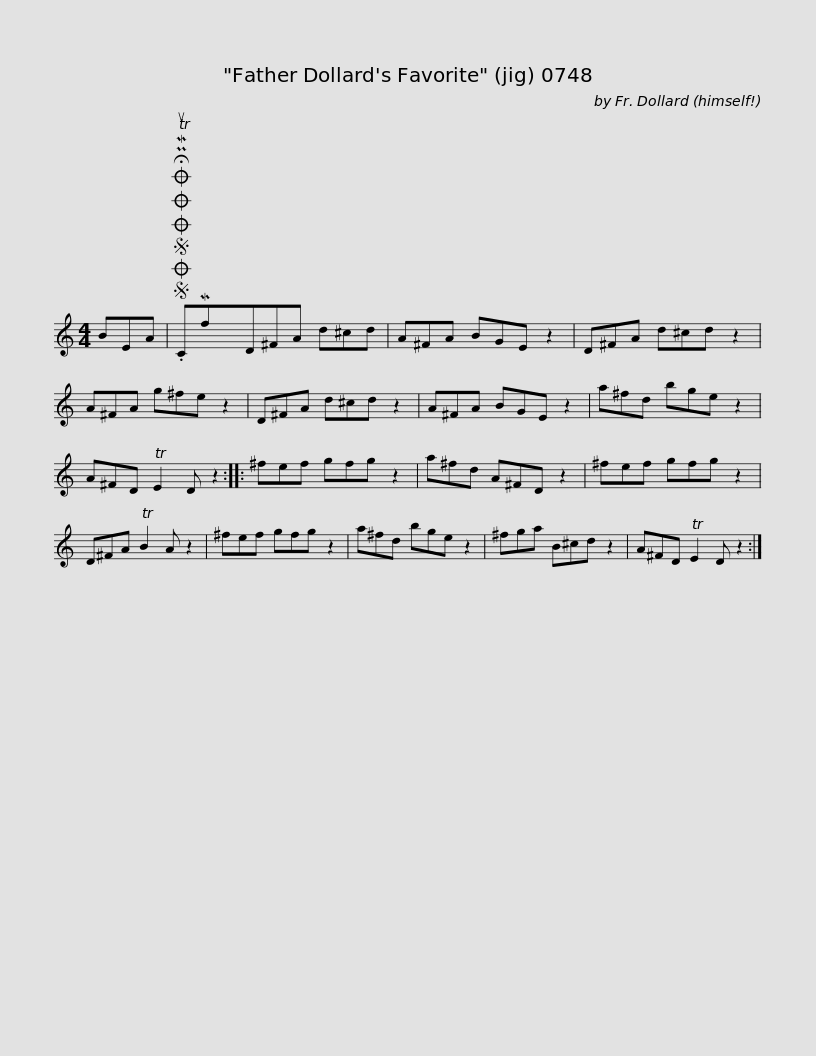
X:1
L:1/8
M:4/4
I:linebreak $
K:C
V:1 treble
V:1
 BEA |SOSOOO .!fermata!PMTuCMfxD^FA d^cd | A^FA BGE z2 | D^FA d^cd z2 | A^FA g^fe z2 | %5
 D^FA d^cd z2 |$ A^FA BGE z2 | a^fd bge z2 | A^FD TE2 D z2 :: ^fef gfg z2 | %10
 a^fd A^FD z2 | ^fef gfg z2 |$ D^FA TB2 A z2 | ^fef gfg z2 | a^fd bge z2 | %15
 ^fga B^cd z2 | A^FD TE2 D z2 :| %17
